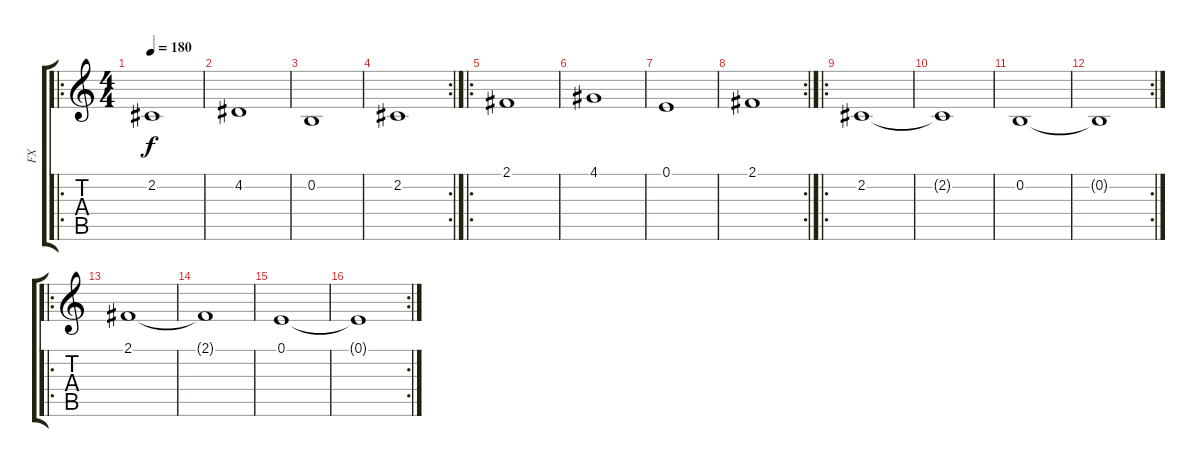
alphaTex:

\track ("FX" "FX") {instrument pad1newage}
\staff {score tabs}
\tuning (E4 B3 G3 D3 A2 E2) {hide}
\ro
\ts (4 4)
\tempo 180
\clef g2
\ks c
2.2.1{dy f} |
4.2.1 |
0.2.1 |
\rc 2
2.2.1 |
\ro
2.1.1 |
4.1.1 |
0.1.1 |
\rc 2
2.1.1 |
\ro
2.2.1 |
2.2{t}.1 |
0.2.1 |
\rc 2
0.2{t}.1 |
\ro
2.1.1 |
2.1{t}.1 |
0.1.1 |
\rc 2
0.1{t}.1
